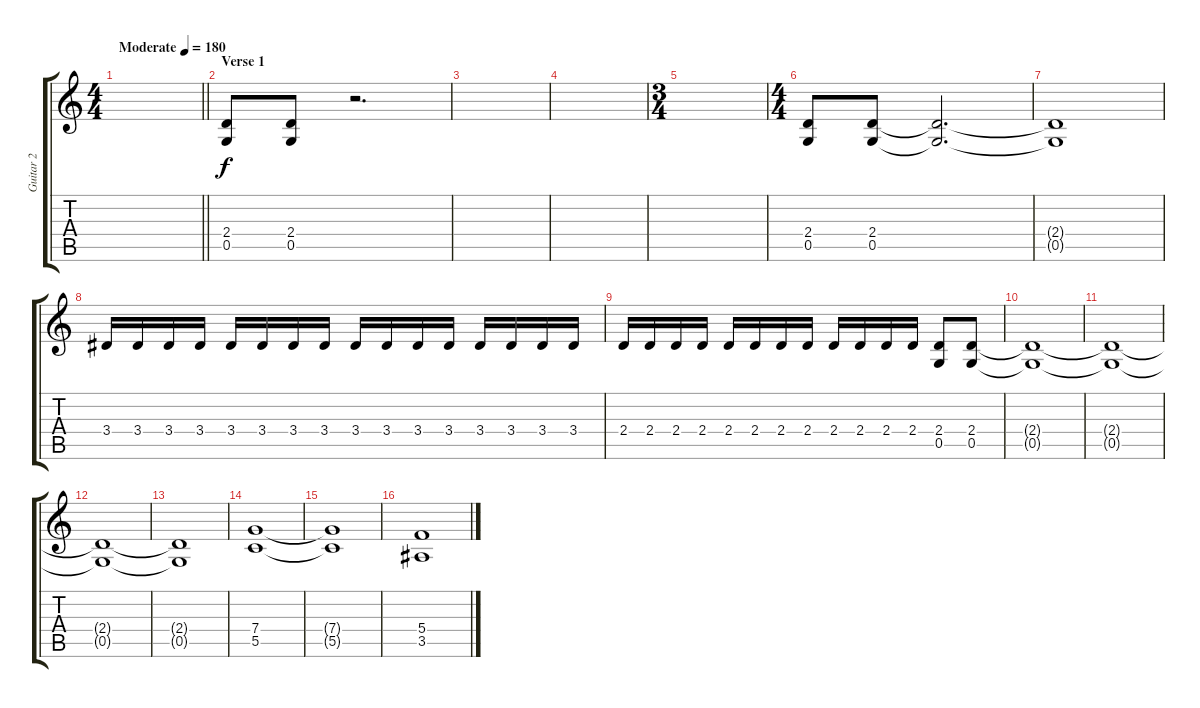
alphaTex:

\track ("Guitar 2" "Guitar 2") {instrument overdrivenguitar}
\staff {score tabs}
\tuning (D4 A3 F3 C3 G2 D2) {hide}
\ts (4 4)
\tempo (180 "Moderate")
\clef g2
\barLineRight lightlight
\ks c
|
\section ("" "Verse 1")
(2.4 0.5).8 (2.4 0.5).8 r.2{d} |
|
|
\ts (3 4)
|
\ts (4 4)
(2.4 0.5).8 (2.4 0.5).8 (2.4{t} 0.5{t}).2{d} |
(2.4{t} 0.5{t}).1 |
3.4.16 3.4.16 3.4.16 3.4.16 3.4.16 3.4.16 3.4.16 3.4.16 3.4.16 3.4.16 3.4.16 3.4.16 3.4.16 3.4.16 3.4.16 3.4.16 |
2.4.16 2.4.16 2.4.16 2.4.16 2.4.16 2.4.16 2.4.16 2.4.16 2.4.16 2.4.16 2.4.16 2.4.16 (2.4 0.5).8 (2.4 0.5).8 |
(2.4{t} 0.5{t}).1 |
(2.4{t} 0.5{t}).1 |
(2.4{t} 0.5{t}).1 |
(2.4{t} 0.5{t}).1 |
(7.4 5.5).1 |
(7.4{t} 5.5{t}).1 |
(5.4 3.5).1
